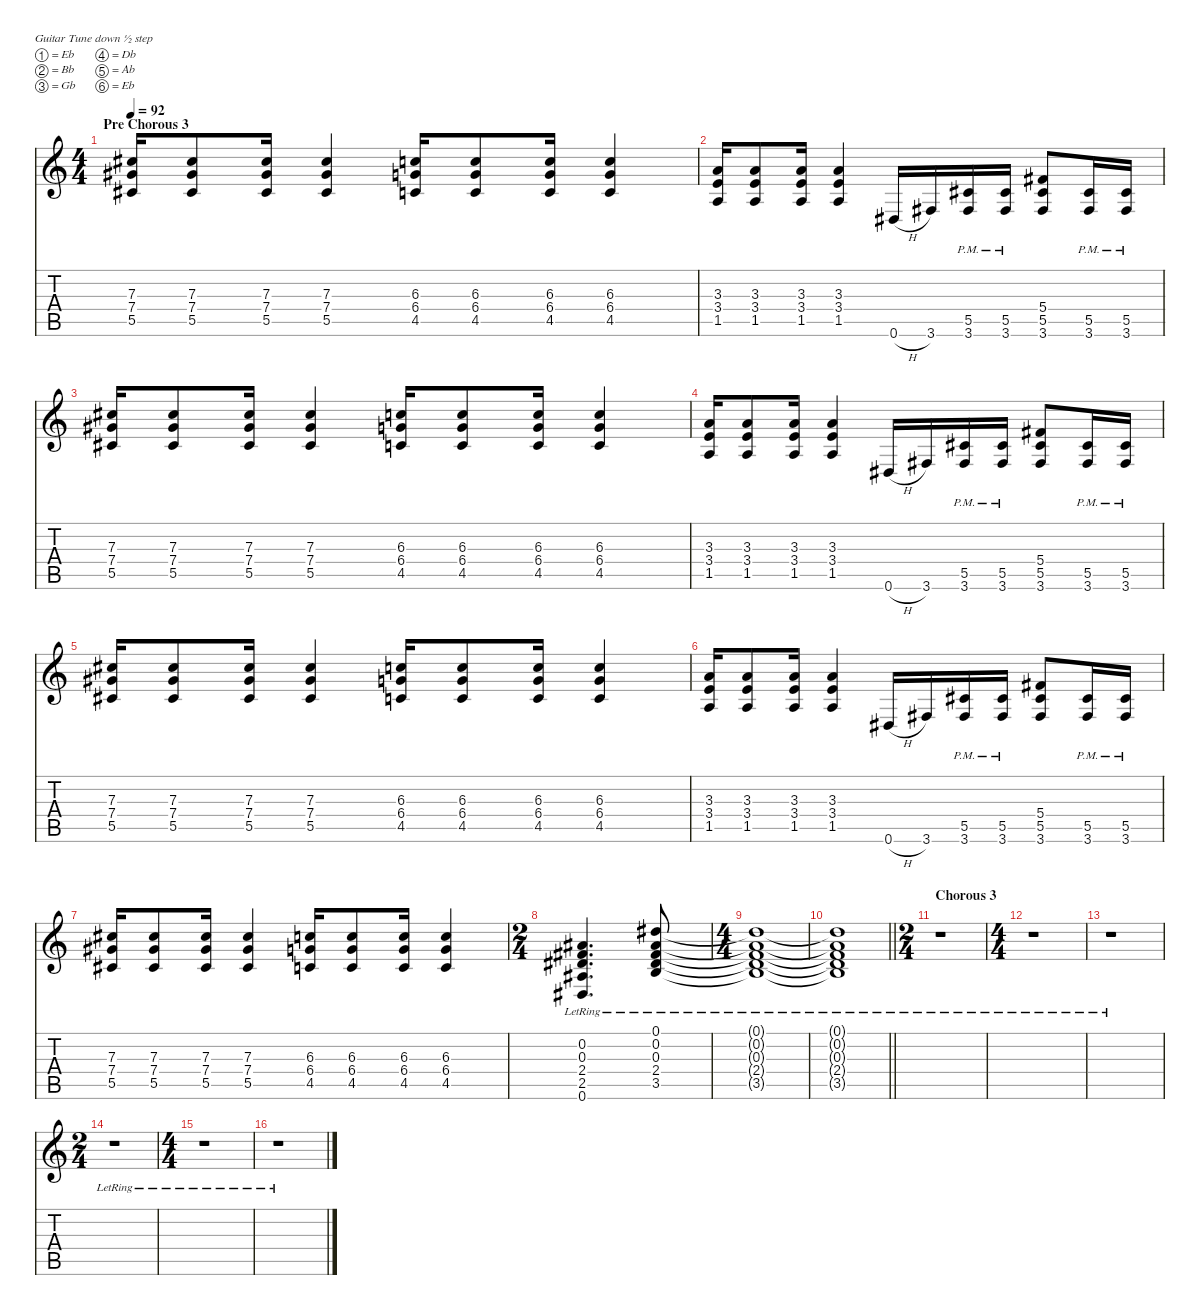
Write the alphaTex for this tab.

\defaultSystemsLayout 4
\hideDynamics
\bracketExtendMode nobrackets
\singleTrackTrackNamePolicy hidden
\multiTrackTrackNamePolicy hidden
\otherSystemsTrackNameOrientation horizontal
\track ("James" "dist.guit.") {mute instrument distortionguitar}
\staff {score tabs}
\tuning (Eb4 Bb3 Gb3 Db3 Ab2 Eb2)
\ts (4 4)
\section ("" "Pre Chorous 3")
\tempo 92
\clef g2
\ks c
(7.3{acc #} 7.4{acc #} 5.5{acc #}).16{dy f beam Up} (7.3{acc #} 7.4{acc #} 5.5{acc #}).8{beam Up} (7.3{acc #} 7.4{acc #} 5.5{acc #}).16{beam Up} (7.3{acc #} 7.4{acc #} 5.5{acc #}).4{beam Up} (6.3 6.4 4.5).16{beam Up} (6.3 6.4 4.5).8{beam Up} (6.3 6.4 4.5).16{beam Up} (6.3 6.4 4.5).4{beam Up} |
(3.3 3.4 1.5).16{beam Up} (3.3 3.4 1.5).8{beam Up} (3.3 3.4 1.5).16{beam Up} (3.3 3.4 1.5).4{beam Up} 0.6{h acc #}.16{beam Up} 3.6{acc #}.16{beam Up} (5.5{pm acc #} 3.6{pm acc #}).16{beam Up} (5.5{pm acc #} 3.6{pm acc #}).16{beam Up} (5.4{acc #} 5.5{acc #} 3.6{acc #}).8{beam Up} (5.5{pm acc #} 3.6{pm acc #}).16{beam Up} (5.5{pm acc #} 3.6{pm acc #}).16{beam Up} |
(7.3{acc #} 7.4{acc #} 5.5{acc #}).16{beam Up} (7.3{acc #} 7.4{acc #} 5.5{acc #}).8{beam Up} (7.3{acc #} 7.4{acc #} 5.5{acc #}).16{beam Up} (7.3{acc #} 7.4{acc #} 5.5{acc #}).4{beam Up} (6.3 6.4 4.5).16{beam Up} (6.3 6.4 4.5).8{beam Up} (6.3 6.4 4.5).16{beam Up} (6.3 6.4 4.5).4{beam Up} |
(3.3 3.4 1.5).16{beam Up} (3.3 3.4 1.5).8{beam Up} (3.3 3.4 1.5).16{beam Up} (3.3 3.4 1.5).4{beam Up} 0.6{h acc #}.16{beam Up} 3.6{acc #}.16{beam Up} (5.5{pm acc #} 3.6{pm acc #}).16{beam Up} (5.5{pm acc #} 3.6{pm acc #}).16{beam Up} (5.4{acc #} 5.5{acc #} 3.6{acc #}).8{beam Up} (5.5{pm acc #} 3.6{pm acc #}).16{beam Up} (5.5{pm acc #} 3.6{pm acc #}).16{beam Up} |
(7.3{acc #} 7.4{acc #} 5.5{acc #}).16{beam Up} (7.3{acc #} 7.4{acc #} 5.5{acc #}).8{beam Up} (7.3{acc #} 7.4{acc #} 5.5{acc #}).16{beam Up} (7.3{acc #} 7.4{acc #} 5.5{acc #}).4{beam Up} (6.3 6.4 4.5).16{beam Up} (6.3 6.4 4.5).8{beam Up} (6.3 6.4 4.5).16{beam Up} (6.3 6.4 4.5).4{beam Up} |
(3.3 3.4 1.5).16{beam Up} (3.3 3.4 1.5).8{beam Up} (3.3 3.4 1.5).16{beam Up} (3.3 3.4 1.5).4{beam Up} 0.6{h acc #}.16{beam Up} 3.6{acc #}.16{beam Up} (5.5{pm acc #} 3.6{pm acc #}).16{beam Up} (5.5{pm acc #} 3.6{pm acc #}).16{beam Up} (5.4{acc #} 5.5{acc #} 3.6{acc #}).8{beam Up} (5.5{pm acc #} 3.6{pm acc #}).16{beam Up} (5.5{pm acc #} 3.6{pm acc #}).16{beam Up} |
(7.3{acc #} 7.4{acc #} 5.5{acc #}).16{beam Up} (7.3{acc #} 7.4{acc #} 5.5{acc #}).8{beam Up} (7.3{acc #} 7.4{acc #} 5.5{acc #}).16{beam Up} (7.3{acc #} 7.4{acc #} 5.5{acc #}).4{beam Up} (6.3 6.4 4.5).16{beam Up} (6.3 6.4 4.5).8{beam Up} (6.3 6.4 4.5).16{beam Up} (6.3 6.4 4.5).4{beam Up} |
\ts (2 4)
\beaming (8 2 2 2 2)
(0.2{lr acc #} 0.3{lr acc #} 2.4{lr acc #} 2.5{lr acc #} 0.6{lr acc #}).4{d beam Up} (0.1{acc #} 0.2{lr acc #} 0.3{lr acc #} 2.4{lr acc #} 3.5{lr}).8{beam Up} |
\ts (4 4)
\beaming (8 2 2 2 2)
(0.1{t acc #} 0.2{lr t acc #} 0.3{lr t acc #} 2.4{lr t acc #} 3.5{lr t}).1{beam Up} |
\barLineRight lightlight
(0.1{t acc #} 0.2{lr t acc #} 0.3{lr t acc #} 2.4{lr t acc #} 3.5{lr t}).1{beam Up} |
\ts (2 4)
\beaming (8 2 2 2 2)
\section ("" "Chorous 3")
r.1{beam Down} |
\ts (4 4)
\beaming (8 2 2 2 2)
r.1{beam Down} |
r.1{beam Down} |
\ts (2 4)
\beaming (8 2 2 2 2)
r.1{beam Down} |
\ts (4 4)
\beaming (8 2 2 2 2)
r.1{beam Down} |
r.1{beam Down}
